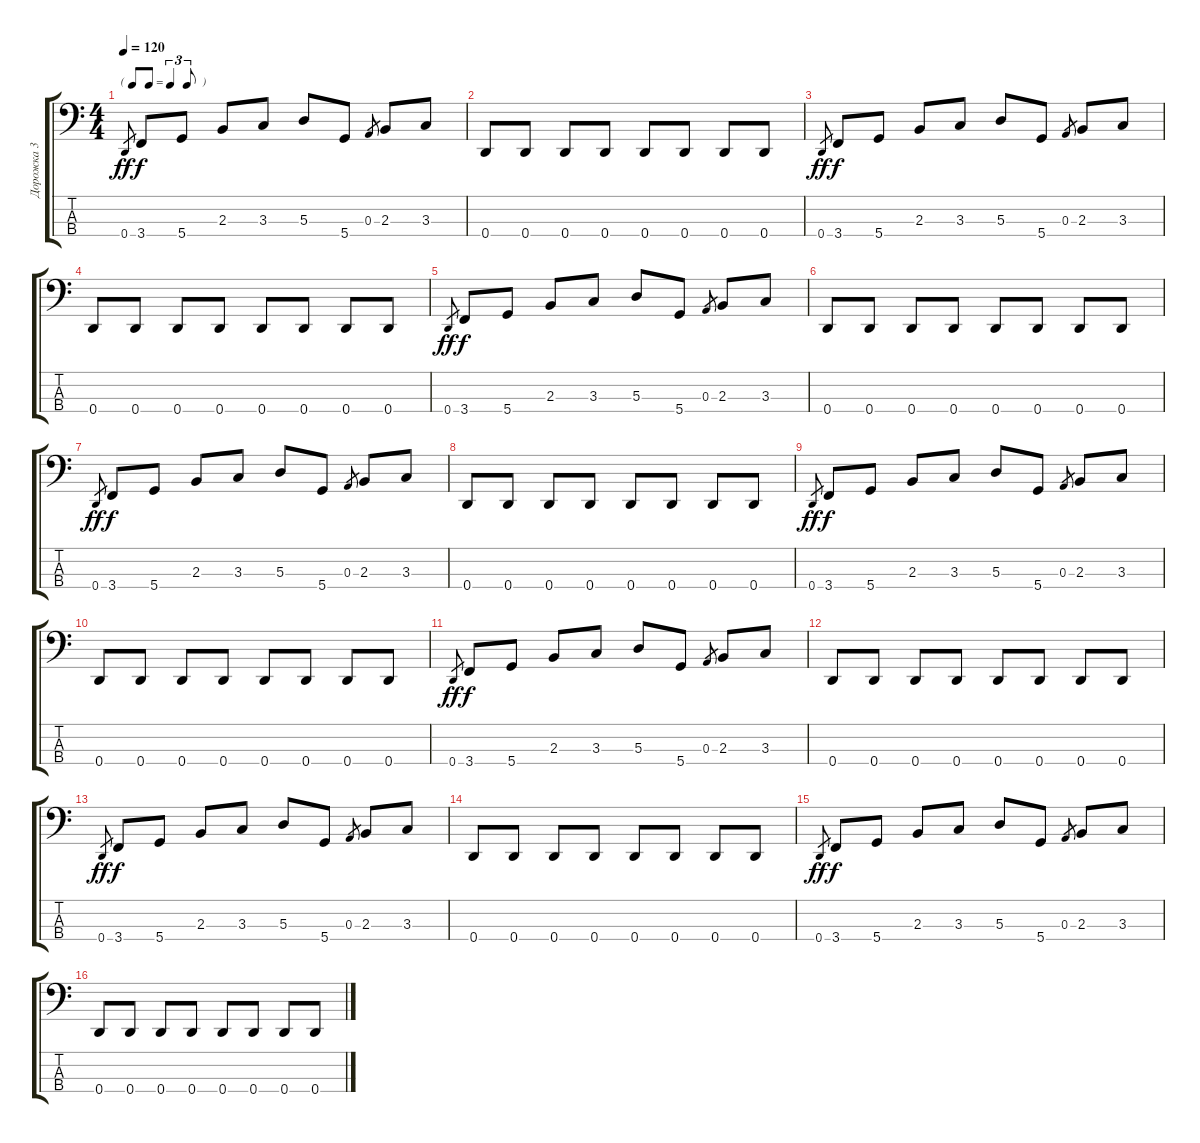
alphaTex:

\track ("Дорожка 3" "Дорожка 3") {instrument electricbassfinger}
\staff {score tabs}
\tuning (G2 D2 A1 D1) {hide}
\ts (4 4)
\tf triplet8th
\tempo 120
\clef f4
\ks c
0.4.8{gr dy ff} 3.4.8{dy f} 5.4.8 2.3.8 3.3.8 5.3.8 5.4.8 0.3.8{gr} 2.3.8 3.3.8 |
0.4.8 0.4.8 0.4.8 0.4.8 0.4.8 0.4.8 0.4.8 0.4.8 |
0.4.8{gr dy ff} 3.4.8{dy f} 5.4.8 2.3.8 3.3.8 5.3.8 5.4.8 0.3.8{gr} 2.3.8 3.3.8 |
0.4.8 0.4.8 0.4.8 0.4.8 0.4.8 0.4.8 0.4.8 0.4.8 |
0.4.8{gr dy ff} 3.4.8{dy f} 5.4.8 2.3.8 3.3.8 5.3.8 5.4.8 0.3.8{gr} 2.3.8 3.3.8 |
0.4.8 0.4.8 0.4.8 0.4.8 0.4.8 0.4.8 0.4.8 0.4.8 |
0.4.8{gr dy ff} 3.4.8{dy f} 5.4.8 2.3.8 3.3.8 5.3.8 5.4.8 0.3.8{gr} 2.3.8 3.3.8 |
0.4.8 0.4.8 0.4.8 0.4.8 0.4.8 0.4.8 0.4.8 0.4.8 |
0.4.8{gr dy ff} 3.4.8{dy f} 5.4.8 2.3.8 3.3.8 5.3.8 5.4.8 0.3.8{gr} 2.3.8 3.3.8 |
0.4.8 0.4.8 0.4.8 0.4.8 0.4.8 0.4.8 0.4.8 0.4.8 |
0.4.8{gr dy ff} 3.4.8{dy f} 5.4.8 2.3.8 3.3.8 5.3.8 5.4.8 0.3.8{gr} 2.3.8 3.3.8 |
0.4.8 0.4.8 0.4.8 0.4.8 0.4.8 0.4.8 0.4.8 0.4.8 |
0.4.8{gr dy ff} 3.4.8{dy f} 5.4.8 2.3.8 3.3.8 5.3.8 5.4.8 0.3.8{gr} 2.3.8 3.3.8 |
0.4.8 0.4.8 0.4.8 0.4.8 0.4.8 0.4.8 0.4.8 0.4.8 |
0.4.8{gr dy ff} 3.4.8{dy f} 5.4.8 2.3.8 3.3.8 5.3.8 5.4.8 0.3.8{gr} 2.3.8 3.3.8 |
0.4.8 0.4.8 0.4.8 0.4.8 0.4.8 0.4.8 0.4.8 0.4.8
